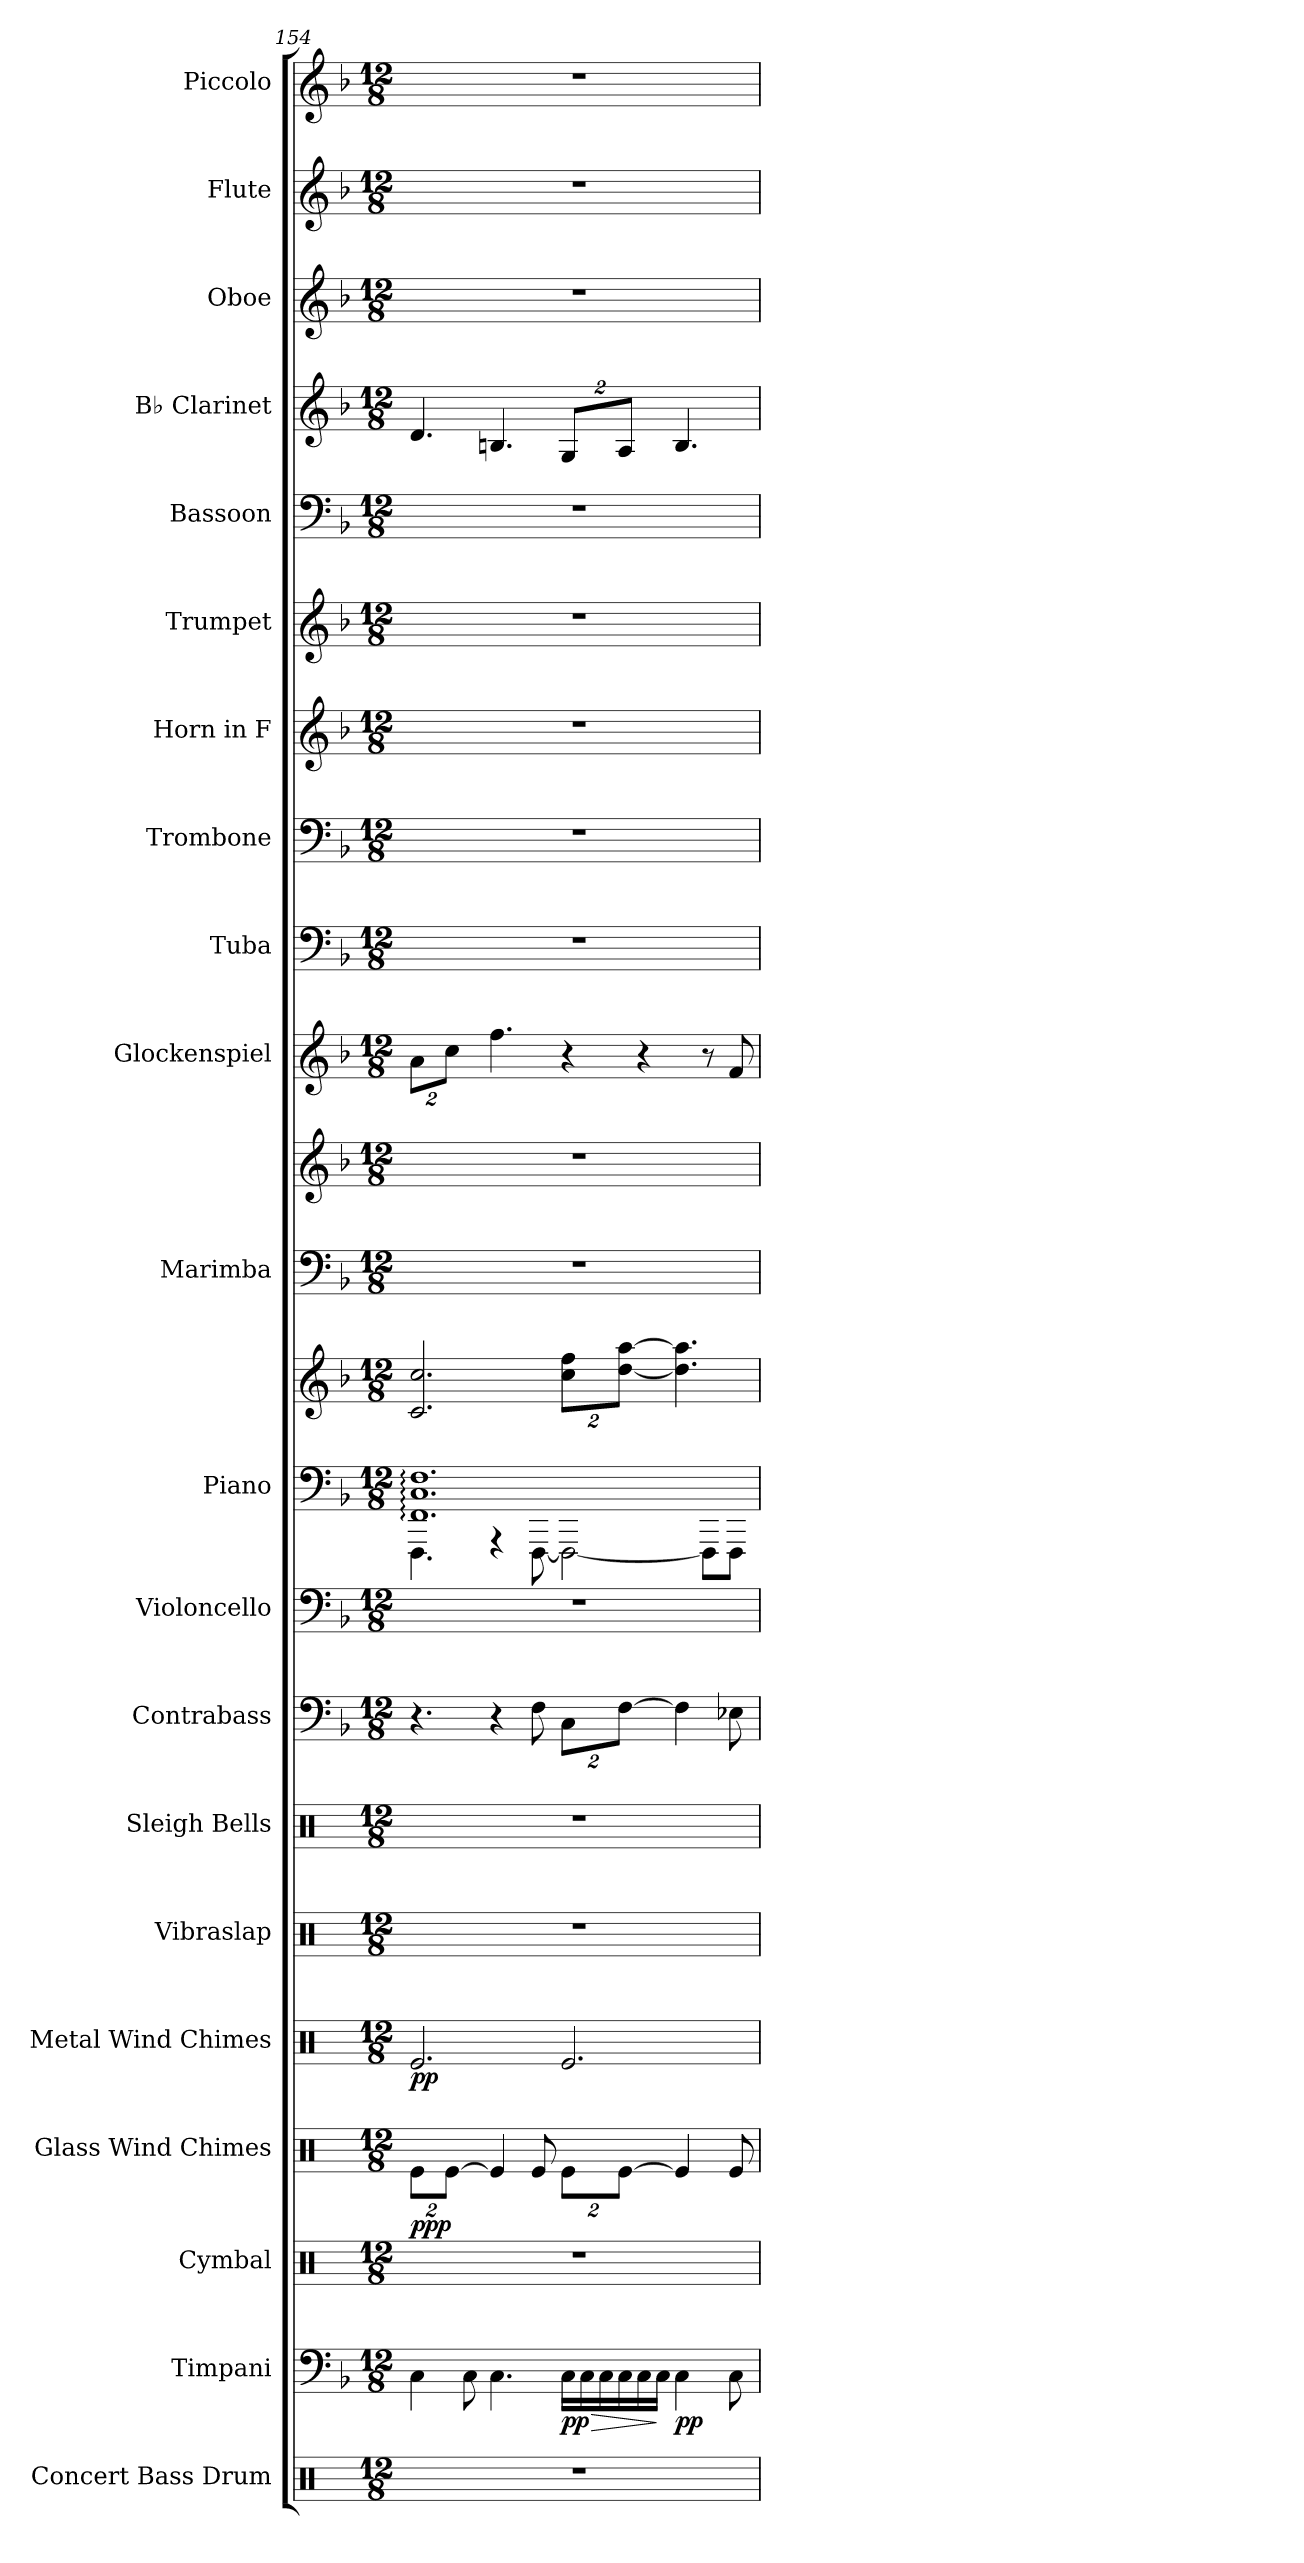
**kern	**kern	**dynam	**kern	**kern	**dynam	**kern	**dynam	**kern	**kern	**kern	**kern	**kern	**kern	**kern	**kern	**kern	**kern	**kern	**kern	**kern	**kern	**kern	**kern	**kern	**kern
*part21	*part20	*part20	*part19	*part18	*part18	*part17	*part17	*part16	*part15	*part14	*part13	*part12	*part12	*part11	*part11	*part10	*part9	*part8	*part7	*part6	*part5	*part4	*part3	*part2	*part1
*staff23	*staff22	*staff22	*staff21	*staff20	*staff20	*staff19	*staff19	*staff18	*staff17	*staff16	*staff15	*staff14	*staff13	*staff12	*staff11	*staff10	*staff9	*staff8	*staff7	*staff6	*staff5	*staff4	*staff3	*staff2	*staff1
*I"Concert Bass Drum	*I"Timpani	*	*I"Cymbal	*I"Glass Wind Chimes	*	*I"Metal Wind Chimes	*	*I"Vibraslap	*I"Sleigh Bells	*I"Contrabass	*I"Violoncello	*I"Piano	*	*I"Marimba	*	*I"Glockenspiel	*I"Tuba	*I"Trombone	*I"Horn in F	*I"Trumpet	*I"Bassoon	*I"B♭ Clarinet	*I"Oboe	*I"Flute	*I"Piccolo
*I'Con. BD	*I'Timp.	*	*I'Cym.	*I'Gl. Wn Ch.	*	*I'Met. Wn Ch.	*	*I'Vibslp.	*I'Sle. Be.	*I'Cb.	*I'Vc.	*I'Pno.	*	*I'Mrm.	*	*I'Glock.	*I'Tba.	*I'Tbn.	*	*I'Tpt.	*I'Bsn.	*I'B♭ Cl.	*I'Ob.	*I'Fl.	*I'Picc.
*clefX	*clefF4	*	*clefX	*clefX	*	*clefX	*	*clefX	*clefX	*clefF4	*clefF4	*clefF4	*clefG2	*clefF4	*clefG2	*clefG2	*clefF4	*clefF4	*clefG2	*clefG2	*clefF4	*clefG2	*clefG2	*clefG2	*clefG2
*	*	*	*	*	*	*	*	*	*	*ITrd7c12	*	*	*	*	*	*ITrd-14c-24	*	*	*ITrd4c7	*ITrd1c2	*	*ITrd1c2	*	*	*ITrd-7c-12
*k[]	*k[b-]	*	*k[]	*k[]	*	*k[]	*	*k[]	*k[]	*k[b-]	*k[b-]	*k[b-]	*k[b-]	*k[b-]	*k[b-]	*k[b-]	*k[b-]	*k[b-]	*k[b-e-]	*k[b-e-a-]	*k[b-]	*k[b-e-a-]	*k[b-]	*k[b-]	*k[b-]
*M12/8	*M12/8	*	*M12/8	*M12/8	*	*M12/8	*	*M12/8	*M12/8	*M12/8	*M12/8	*M12/8	*M12/8	*M12/8	*M12/8	*M12/8	*M12/8	*M12/8	*M12/8	*M12/8	*M12/8	*M12/8	*M12/8	*M12/8	*M12/8
*	*	*	*	*Xbrackettup	*	*	*	*	*	*	*	*	*	*	*	*Xbrackettup	*	*	*	*	*	*	*	*	*
=154	=154	=154	=154	=154	=154	=154	=154	=154	=154	=154	=154	=154	=154	=154	=154	=154	=154	=154	=154	=154	=154	=154	=154	=154	=154
*	*	*	*	*	*	*	*	*	*	*	*	*^	*	*	*	*	*	*	*	*	*	*	*	*	*
!	!	!	!	!	!LO:DY:b	!	!LO:DY:b	!	!	!	!	!	!	!	!	!	!	!	!	!	!	!	!	!	!	!
1.r	4C\	.	1.r	16%3Re\L	ppp	2.Re/	pp	1.r	1.r	4.r	1.r	1.FF: 1.C: 1.F:	4.FFF\	2.c/ 2.cc/	1.r	1.r	16%3aaa\L	1.r	1.r	1.r	1.r	1.r	4.c/	1.r	1.r	1.r
.	.	.	.	[16%3Re\J	.	.	.	.	.	.	.	.	.	.	.	.	16%3cccc\J	.	.	.	.	.	.	.	.	.
.	8C\	.	.	.	.	.	.	.	.	.	.	.	.	.	.	.	.	.	.	.	.	.	.	.	.	.
.	4.C\	.	.	4Re/]	.	.	.	.	.	4r	.	.	4r	.	.	.	4.ffff\	.	.	.	.	.	4.An/	.	.	.
.	.	.	.	8Re/	.	.	.	.	.	8FF\	.	.	[8FFF\	.	.	.	.	.	.	.	.	.	.	.	.	.
!	!	!LO:HP:b	!	!	!	!	!	!	!	!	!	!	!	!	!	!	!	!	!	!	!	!	!	!	!	!
*	*	*	*	*	*	*	*	*	*	*Xbrackettup	*	*	*	*Xbrackettup	*	*	*	*	*	*	*	*	*Xbrackettup	*	*	*
!	!	!LO:DY:n=1:b	!	!	!	!	!	!	!	!	!	!	!	!	!	!	!	!	!	!	!	!	!	!	!	!
.	16C\LL	> pp	.	16%3Re\L	.	2.Re/	.	.	.	16%3CC\L	.	.	2FFF\_	16%3cc\ 16%3ff\L	.	.	4r	.	.	.	.	.	16%3F/L	.	.	.
.	16C\	.	.	.	.	.	.	.	.	.	.	.	.	.	.	.	.	.	.	.	.	.	.	.	.	.
.	16C\	.	.	.	.	.	.	.	.	.	.	.	.	.	.	.	.	.	.	.	.	.	.	.	.	.
.	16C\	.	.	[16%3Re\J	.	.	.	.	.	[16%3FF\J	.	.	.	[16%3dd\ [16%3aa\J	.	.	.	.	.	.	.	.	16%3G/J	.	.	.
.	16C\	.	.	.	.	.	.	.	.	.	.	.	.	.	.	.	4r	.	.	.	.	.	.	.	.	.
!	!	!LO:DY:n=2:b	!	!	!	!	!	!	!	!	!	!	!	!	!	!	!	!	!	!	!	!	!	!	!	!
!	!	!LO:DY:n=3:b	!	!	!	!	!	!	!	!	!	!	!	!	!	!	!	!	!	!	!	!	!	!	!	!
.	16C\JJ	] p other-dynamics	.	.	.	.	.	.	.	.	.	.	.	.	.	.	.	.	.	.	.	.	.	.	.	.
!	!	!LO:DY:n=4:b	!	!	!	!	!	!	!	!	!	!	!	!	!	!	!	!	!	!	!	!	!	!	!	!
.	4C\	pp	.	4Re/]	.	.	.	.	.	4FF\]	.	.	.	4.dd\] 4.aa\]	.	.	.	.	.	.	.	.	4.A/	.	.	.
.	.	.	.	.	.	.	.	.	.	.	.	.	8FFF\L]	.	.	.	8r	.	.	.	.	.	.	.	.	.
.	8C\	.	.	8Re/	.	.	.	.	.	8EE-X\	.	.	8FFF\J	.	.	.	8fff/	.	.	.	.	.	.	.	.	.
*	*	*	*	*	*	*	*	*	*	*	*	*v	*v	*	*	*	*	*	*	*	*	*	*	*	*	*
=	=	=	=	=	=	=	=	=	=	=	=	=	=	=	=	=	=	=	=	=	=	=	=	=	=
*-	*-	*-	*-	*-	*-	*-	*-	*-	*-	*-	*-	*-	*-	*-	*-	*-	*-	*-	*-	*-	*-	*-	*-	*-	*-
